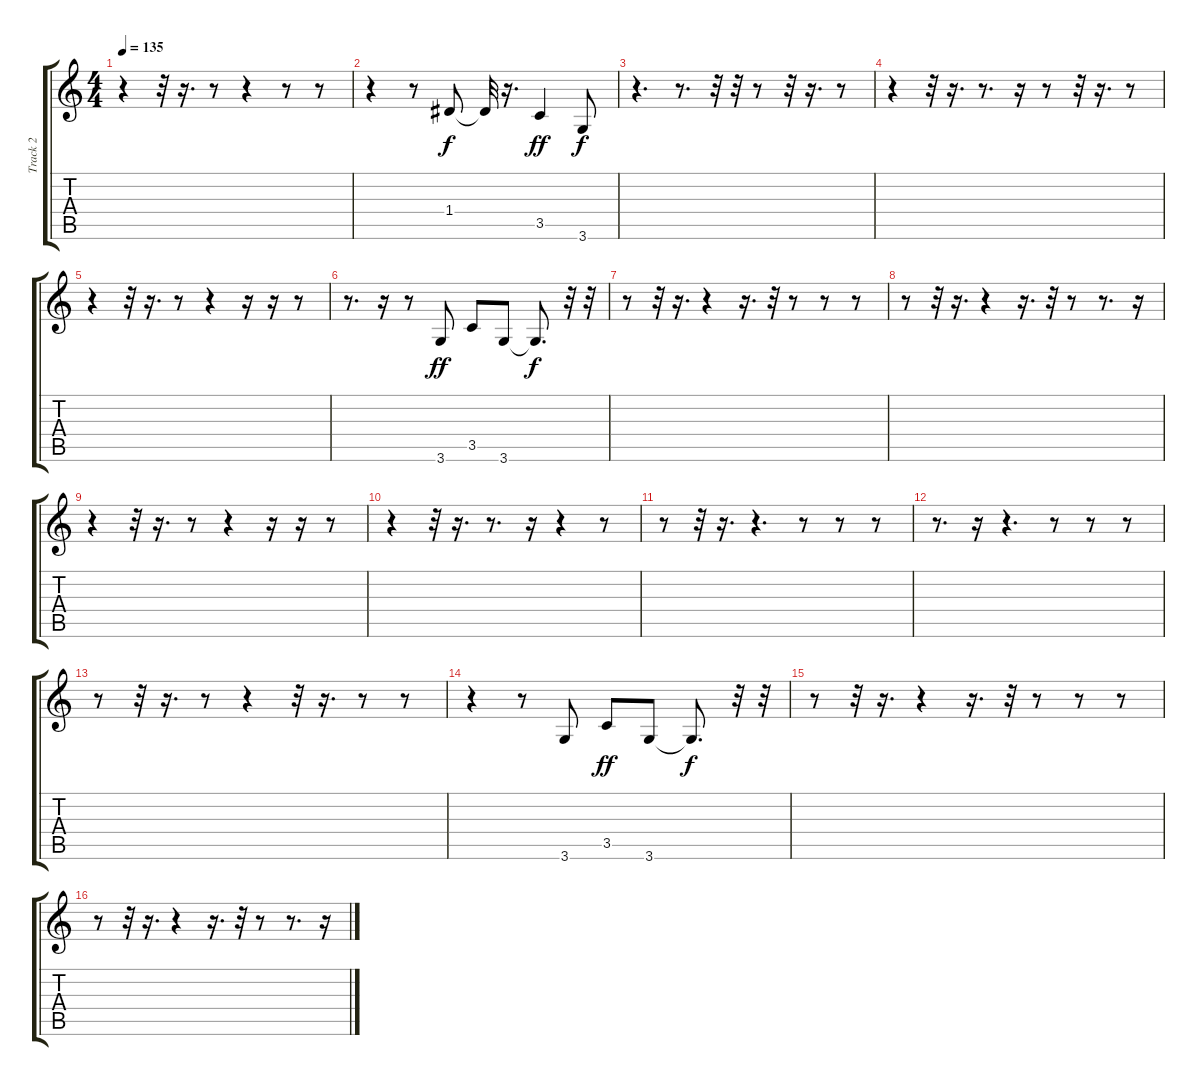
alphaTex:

\track ("Track 2" "Track 2") {instrument fretlessbass}
\staff {score tabs}
\tuning (E4 B3 G3 D3 A2 E2) {hide}
\ts (4 4)
\tempo 135
\clef g2
\ks c
r.4{dy f} r.32 r.16{d} r.8 r.4 r.8 r.8 |
r.4 r.8 1.4.8 1.4{t}.32 r.16{d} 3.5.4{dy ff} 3.6.8{dy f} |
r.4{d} r.8{d} r.32 r.32 r.8 r.32 r.16{d} r.8 |
r.4 r.32 r.16{d} r.8{d} r.16 r.8 r.32 r.16{d} r.8 |
r.4 r.32 r.16{d} r.8 r.4 r.16 r.16 r.8 |
r.8{d} r.16 r.8 3.6.8{dy ff} 3.5.8 3.6.8 3.6{t}.8{d dy f} r.32 r.32 |
r.8 r.32 r.16{d} r.4 r.16{d} r.32 r.8 r.8 r.8 |
r.8 r.32 r.16{d} r.4 r.16{d} r.32 r.8 r.8{d} r.16 |
r.4 r.32 r.16{d} r.8 r.4 r.16 r.16 r.8 |
r.4 r.32 r.16{d} r.8{d} r.16 r.4 r.8 |
r.8 r.32 r.16{d} r.4{d} r.8 r.8 r.8 |
r.8{d} r.16 r.4{d} r.8 r.8 r.8 |
r.8 r.32 r.16{d} r.8 r.4 r.32 r.16{d} r.8 r.8 |
r.4 r.8 3.6.8 3.5.8{dy ff} 3.6.8 3.6{t}.8{d dy f} r.32 r.32 |
r.8 r.32 r.16{d} r.4 r.16{d} r.32 r.8 r.8 r.8 |
r.8 r.32 r.16{d} r.4 r.16{d} r.32 r.8 r.8{d} r.16
